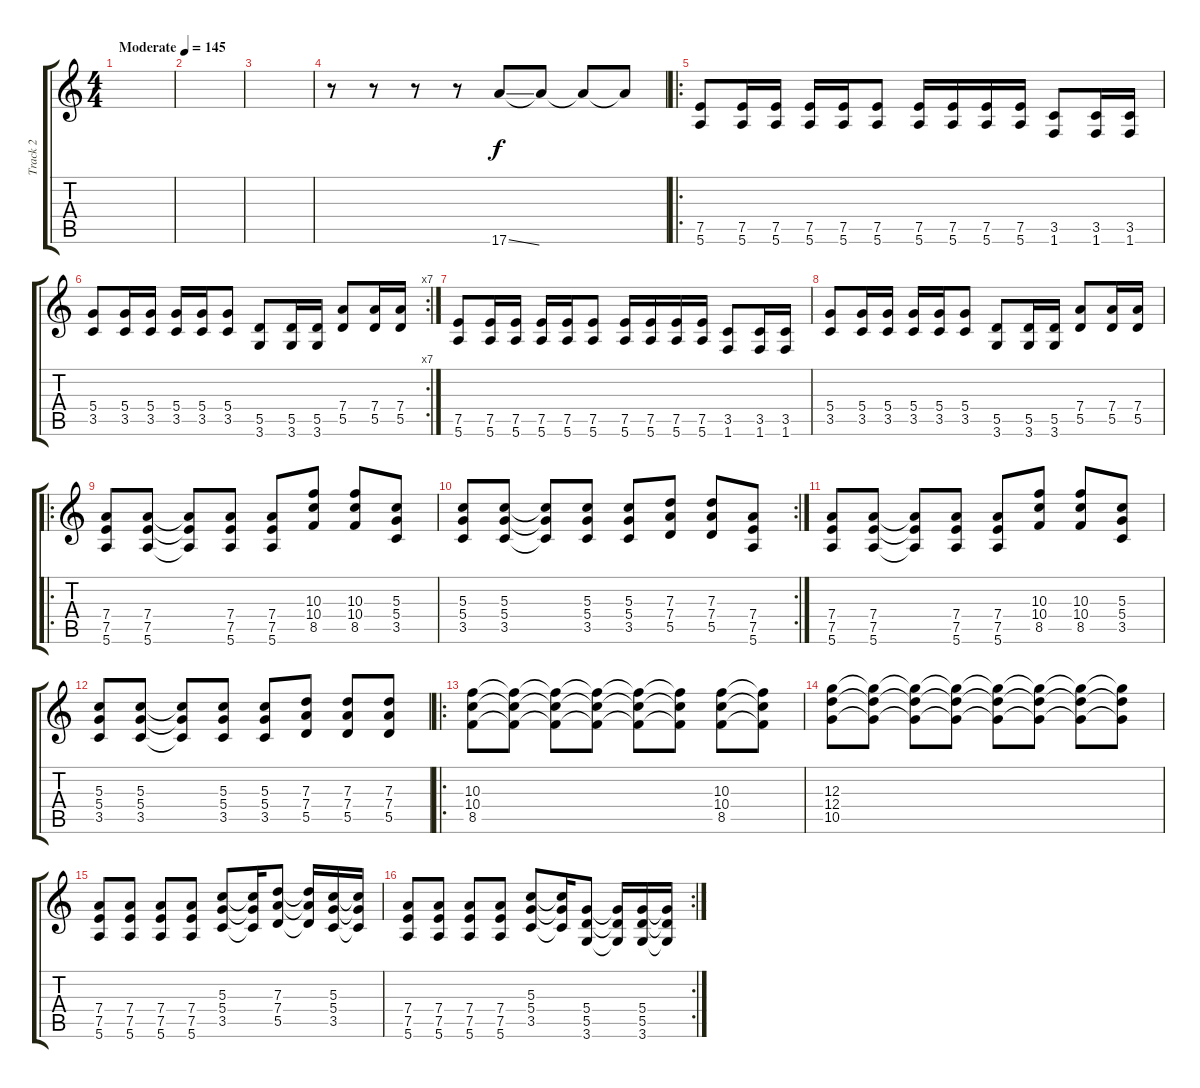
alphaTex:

\track ("Track 2" "Track 2") {instrument distortionguitar}
\staff {score tabs}
\tuning (E4 B3 G3 D3 A2 E2) {hide}
\ts (4 4)
\tempo (145 "Moderate")
\clef g2
\ks c
|
|
|
r.8 r.8 r.8 r.8 17.6{ss}.8 17.6{t}.8 17.6{t}.8 17.6{t}.8 |
\ro
(7.5 5.6).8 (7.5 5.6).16 (7.5 5.6).16 (7.5 5.6).16 (7.5 5.6).16 (7.5 5.6).8 (7.5 5.6).16 (7.5 5.6).16 (7.5 5.6).16 (7.5 5.6).16 (3.5 1.6).8 (3.5 1.6).16 (3.5 1.6).16 |
\rc 7
(5.4 3.5).8 (5.4 3.5).16 (5.4 3.5).16 (5.4 3.5).16 (5.4 3.5).16 (5.4 3.5).8 (5.5 3.6).8 (5.5 3.6).16 (5.5 3.6).16 (7.4 5.5).8 (7.4 5.5).16 (7.4 5.5).16 |
(7.5 5.6).8 (7.5 5.6).16 (7.5 5.6).16 (7.5 5.6).16 (7.5 5.6).16 (7.5 5.6).8 (7.5 5.6).16 (7.5 5.6).16 (7.5 5.6).16 (7.5 5.6).16 (3.5 1.6).8 (3.5 1.6).16 (3.5 1.6).16 |
(5.4 3.5).8 (5.4 3.5).16 (5.4 3.5).16 (5.4 3.5).16 (5.4 3.5).16 (5.4 3.5).8 (5.5 3.6).8 (5.5 3.6).16 (5.5 3.6).16 (7.4 5.5).8 (7.4 5.5).16 (7.4 5.5).16 |
\ro
(7.4 7.5 5.6).8 (7.4 7.5 5.6).8 (7.4{t} 7.5{t} 5.6{t}).8 (7.4 7.5 5.6).8 (7.4 7.5 5.6).8 (10.3 10.4 8.5).8 (10.3 10.4 8.5).8 (5.3 5.4 3.5).8 |
\rc 2
(5.3 5.4 3.5).8 (5.3 5.4 3.5).8 (5.3{t} 5.4{t} 3.5{t}).8 (5.3 5.4 3.5).8 (5.3 5.4 3.5).8 (7.3 7.4 5.5).8 (7.3 7.4 5.5).8 (7.4 7.5 5.6).8 |
(7.4 7.5 5.6).8 (7.4 7.5 5.6).8 (7.4{t} 7.5{t} 5.6{t}).8 (7.4 7.5 5.6).8 (7.4 7.5 5.6).8 (10.3 10.4 8.5).8 (10.3 10.4 8.5).8 (5.3 5.4 3.5).8 |
(5.3 5.4 3.5).8 (5.3 5.4 3.5).8 (5.3{t} 5.4{t} 3.5{t}).8 (5.3 5.4 3.5).8 (5.3 5.4 3.5).8 (7.3 7.4 5.5).8 (7.3 7.4 5.5).8 (7.3 7.4 5.5).8 |
\ro
(10.3 10.4 8.5).8 (10.3{t} 10.4{t} 8.5{t}).8 (10.3{t} 10.4{t} 8.5{t}).8 (10.3{t} 10.4{t} 8.5{t}).8 (10.3{t} 10.4{t} 8.5{t}).8 (10.3{t} 10.4{t} 8.5{t}).8 (10.3 10.4 8.5).8 (10.3{t} 10.4{t} 8.5{t}).8 |
(12.3 12.4 10.5).8 (12.3{t} 12.4{t} 10.5{t}).8 (12.3{t} 12.4{t} 10.5{t}).8 (12.3{t} 12.4{t} 10.5{t}).8 (12.3{t} 12.4{t} 10.5{t}).8 (12.3{t} 12.4{t} 10.5{t}).8 (12.3{t} 12.4{t} 10.5{t}).8 (12.3{t} 12.4{t} 10.5{t}).8 |
(7.4 7.5 5.6).8 (7.4 7.5 5.6).8 (7.4 7.5 5.6).8 (7.4 7.5 5.6).8 (5.3 5.4 3.5).8 (5.3{t} 5.4{t} 3.5{t}).16 (7.3 7.4 5.5).8 (7.3{t} 7.4{t} 5.5{t}).16 (5.3 5.4 3.5).16 (5.3{t} 5.4{t} 3.5{t}).16 |
\rc 2
(7.4 7.5 5.6).8 (7.4 7.5 5.6).8 (7.4 7.5 5.6).8 (7.4 7.5 5.6).8 (5.3 5.4 3.5).8 (5.3{t} 5.4{t} 3.5{t}).16 (5.4 5.5 3.6).8 (5.4{t} 5.5{t} 3.6{t}).16 (5.4 5.5 3.6).16 (5.4{t} 5.5{t} 3.6{t}).16
